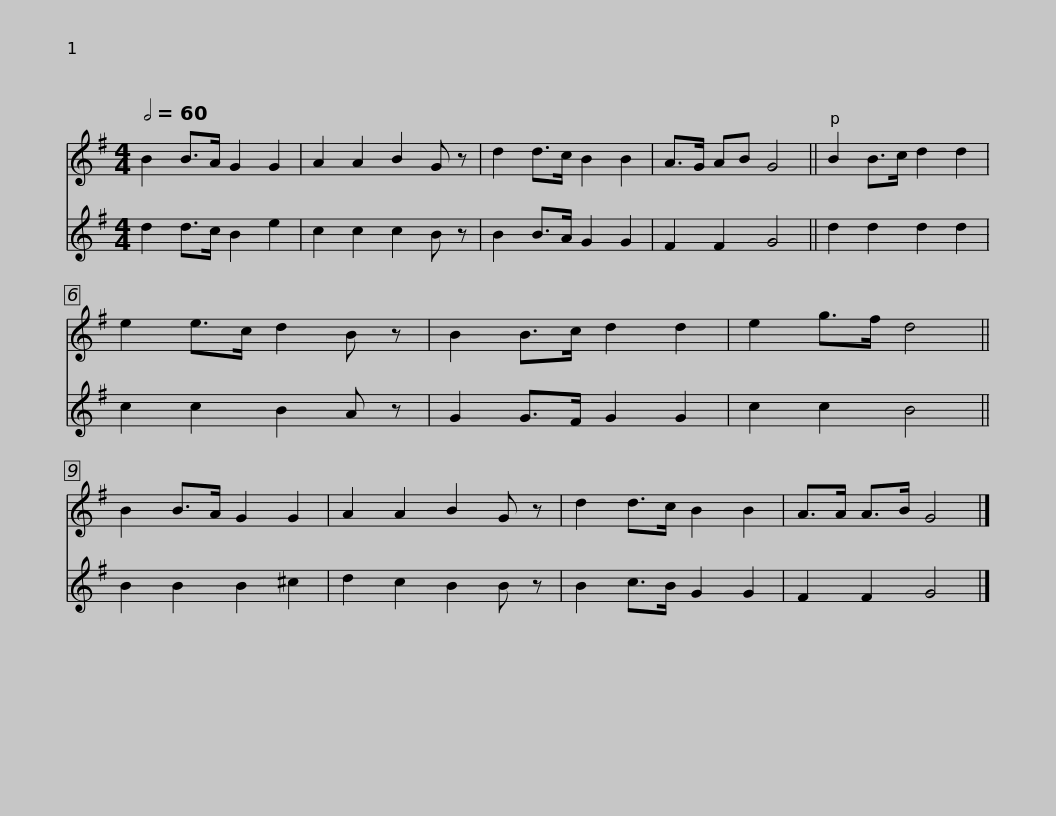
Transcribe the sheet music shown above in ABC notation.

X:1
%%score 1 2
L:1/8
Q:1/2=60
M:4/4
I:linebreak $
K:G
V:1 treble
V:2 treble
V:1
 B2 B>A G2 G2 | A2 A2 B2 G z | d2 d>c B2 B2 | A>G AB G4 || B2 B>c d2 d2 | %5
 e2 e>c d2 B z | B2 B>c d2 d2 |$ e2 g>f d4 || B2 B>A G2 G2 | A2 A2 B2 G z | %10
 d2 d>c B2 B2 | A>A A>B G4 |] %12
V:2
 d2 d>c B2 e2 | c2 c2 c2 B z | B2 B>A G2 G2 | F2 F2 G4 || d2 d2 d2 d2 | %5
 c2 c2 B2 A z | G2 G>F G2 G2 |$ c2 c2 B4 || B2 B2 B2 ^c2 | d2 c2 B2 B z | %10
 B2 c>B G2 G2 | F2 F2 G4 |] %12
